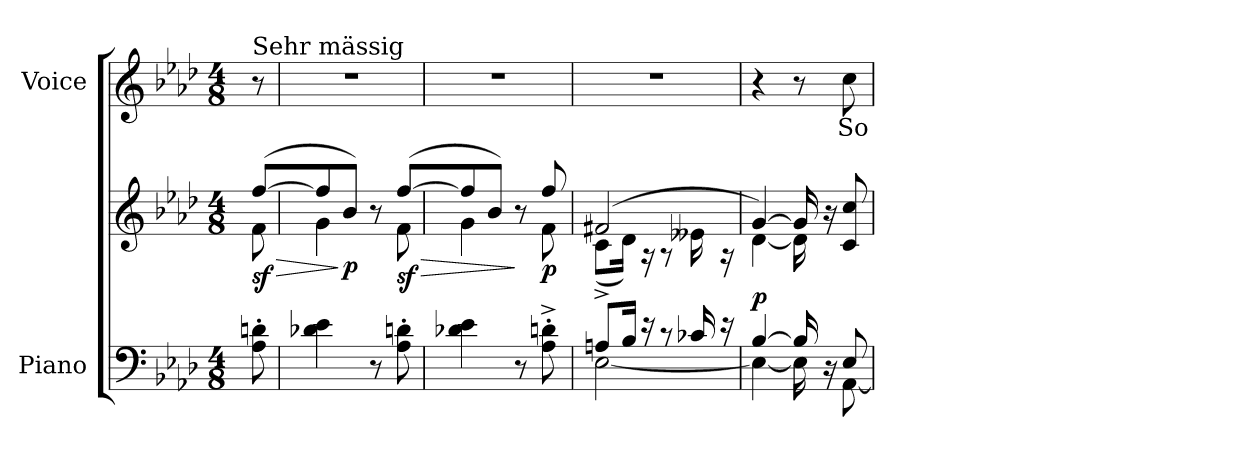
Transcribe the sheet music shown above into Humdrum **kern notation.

**kern	**kern	**dynam	**kern	**text
*part2	*part2	*part2	*part1	*part1
*staff3	*staff2	*staff2/3	*staff1	*staff1
*I"Piano	*	*	*I"Voice	*
*I'Pno	*	*	*	*
*clefF4	*clefG2	*	*clefG2	*
*k[b-e-a-d-]	*k[b-e-a-d-]	*	*k[b-e-a-d-]	*
*M4/8	*M4/8	*	*M4/8	*
=	=	=	=	=
!	!	!	!LO:TX:a:t=Sehr mässig	!
!	!	!LO:HP:b	!	!
*	*^	*	*	*
!	!	!	!LO:DY:n=1:b	!	!
8A-\' 8dn\'	([8ff/L	8f\	> sf	8r	.
=1	=1	=1	=1	=1	=1
4d-X\ 4e-\	8ff/]	4g\	.	2r	.
!	!	!	!LO:DY:n=1:b	!	!
.	8b-/J)	.	] p	.	.
8r	8r	8ryy	.	.	.
!	!	!	!LO:HP:b	!	!
!	!	!	!LO:DY:n=2:b	!	!
8A-\' 8dn\'	([8ff/L	8f\	> sf	.	.
=2	=2	=2	=2	=2	=2
4d-X\ 4e-\	8ff/]	4g\	.	2r	.
.	8b-/J)	.	.	.	.
8r	8r	8ryy	]	.	.
!	!	!	!LO:DY:b	!	!
8A-\'^ 8dn\'^	8ff/	8f\	p	.	.
=3	=3	=3	=3	=3	=3
*^	*	*	*	*	*
8An^/L	[2E-\	(2f#X/	(8c\L	.	2r	.
16B-/Jk	.	.	16d-\Jk)	.	.	.
16r	.	.	16r	.	.	.
8r	.	.	8r	.	.	.
16c-X/	.	.	16e--X\	.	.	.
16r	.	.	16r	.	.	.
=4	=4	=4	=4	=4	=4	=4
!	!	!	!	!LO:DY:a=2	!	!
[4B-/	4E-\_	[4g/)	[4d-\	p	4r	.
16B-/]	16E-\]	16g/]	16d-\]	.	8r	.
16r	16ryy	16r	8.ryy	.	.	.
8E-/	[8AA-\	8c/ 8cc/	.	.	8cc\	So
*v	*v	*	*	*	*	*
*	*v	*v	*	*	*
=	=	=	=	=
*-	*-	*-	*-	*-
